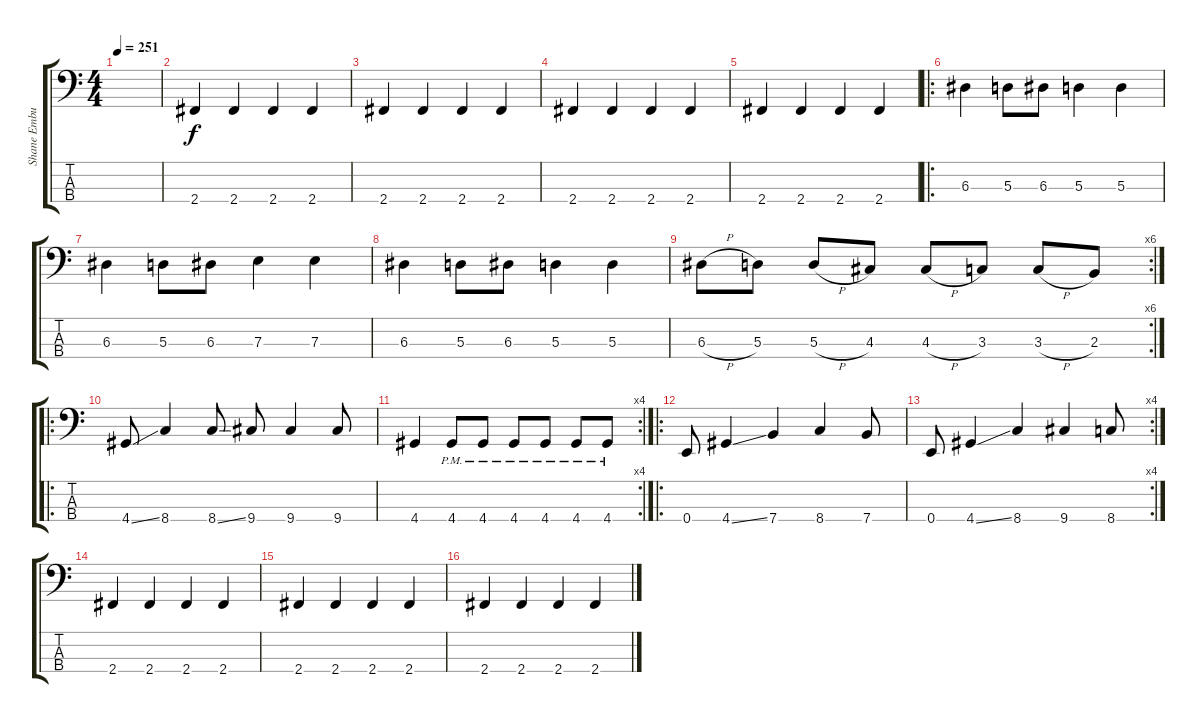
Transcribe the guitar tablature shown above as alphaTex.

\track ("Shane Embury" "Shane Embu") {instrument electricbasspick}
\staff {score tabs}
\tuning (G2 D2 A1 E1) {hide}
\ts (4 4)
\tempo 251
\clef f4
\ks c
|
2.4.4 2.4.4 2.4.4 2.4.4 |
2.4.4 2.4.4 2.4.4 2.4.4 |
2.4.4 2.4.4 2.4.4 2.4.4 |
2.4.4 2.4.4 2.4.4 2.4.4 |
\ro
6.3.4 5.3.8 6.3.8 5.3.4 5.3.4 |
6.3.4 5.3.8 6.3.8 7.3.4 7.3.4 |
6.3.4 5.3.8 6.3.8 5.3.4 5.3.4 |
\rc 6
6.3{h}.8 5.3.8 5.3{h}.8 4.3.8 4.3{h}.8 3.3.8 3.3{h}.8 2.3.8 |
\ro
4.4{ss}.8 8.4.4 8.4{ss}.8 9.4.8 9.4.4 9.4.8 |
\rc 4
4.4.4 4.4{pm}.8 4.4{pm}.8 4.4{pm}.8 4.4{pm}.8 4.4{pm}.8 4.4{pm}.8 |
\ro
0.4.8 4.4{ss}.4 7.4.4 8.4.4 7.4.8 |
\rc 4
0.4.8 4.4{ss}.4 8.4.4 9.4.4 8.4.8 |
2.4.4 2.4.4 2.4.4 2.4.4 |
2.4.4 2.4.4 2.4.4 2.4.4 |
2.4.4 2.4.4 2.4.4 2.4.4
